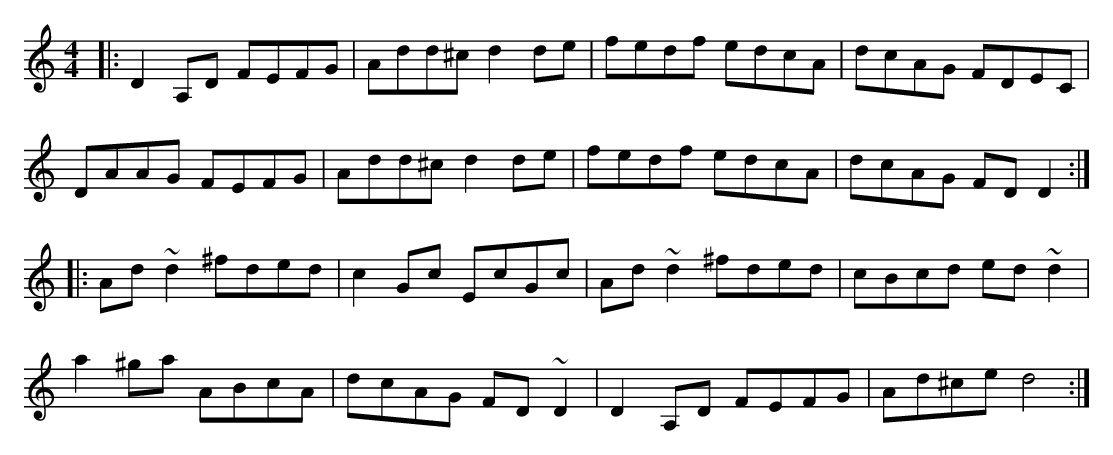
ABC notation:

X:1
M:4/4
K:Ddor
|:D2A,D FEFG|Add^c d2de|fedf edcA|dcAG FDEC|
DAAG FEFG|Add^c d2de|fedf edcA|dcAG FDD2:|
|:Ad ~d2 ^fded|c2 Gc EcGc|Ad ~d2 ^fded|cBcd ed ~d2|
a2 ^ga ABcA|dcAG FD ~D2|D2 A,D FEFG|Ad^ce d4:|
